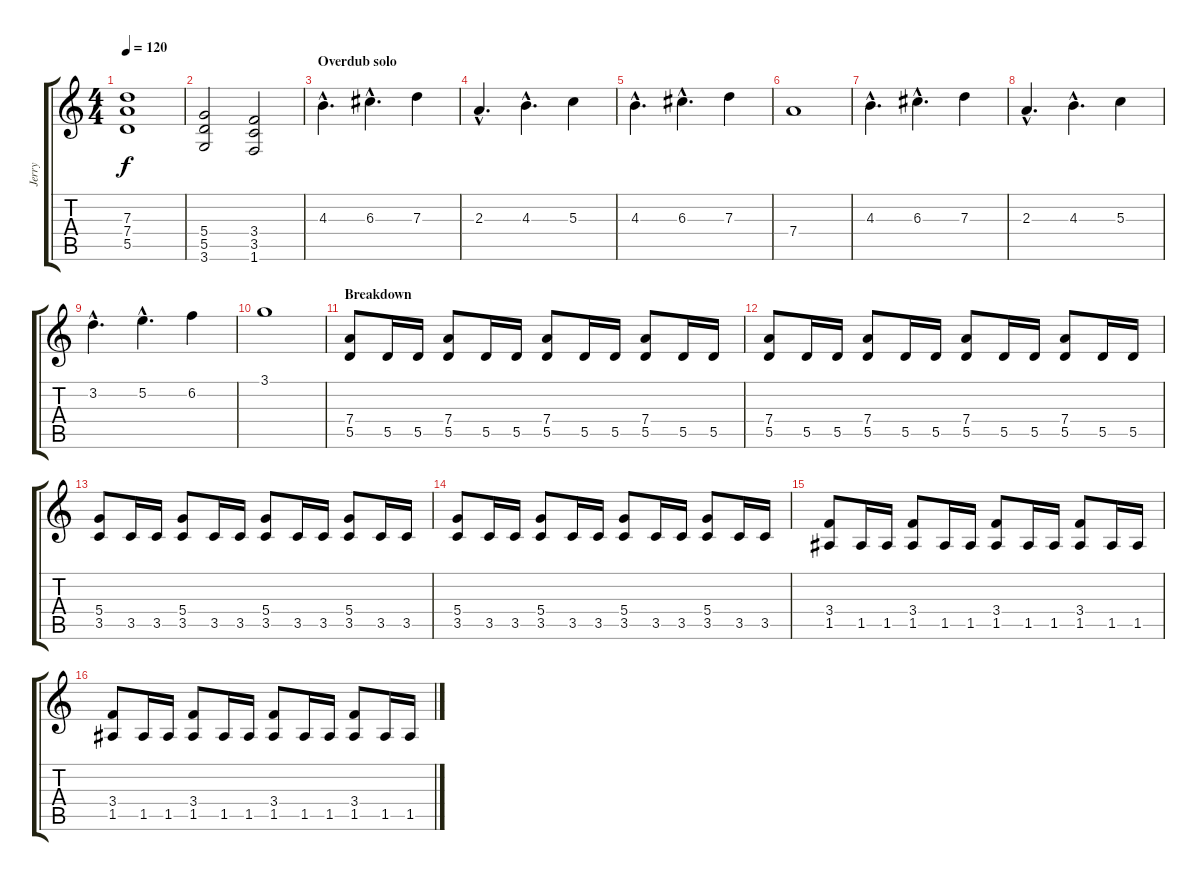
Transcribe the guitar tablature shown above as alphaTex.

\track ("Jerry" "Jerry") {instrument distortionguitar}
\staff {score tabs}
\tuning (E4 B3 G3 D3 A2 E2) {hide}
\ts (4 4)
\tempo 120
\clef g2
\ks c
(7.3 7.4 5.5).1{dy f} |
(5.4 5.5 3.6).2 (3.4 3.5 1.6).2 |
\section ("" "Overdub solo")
4.3{hac}.4{d volume 15 balance 16} 6.3{hac}.4{d} 7.3.4 |
2.3{hac}.4{d} 4.3{hac}.4{d} 5.3.4 |
4.3{hac}.4{d} 6.3{hac}.4{d} 7.3.4 |
7.4.1 |
4.3{hac}.4{d} 6.3{hac}.4{d} 7.3.4 |
2.3{hac}.4{d} 4.3{hac}.4{d} 5.3.4 |
3.2{hac}.4{d} 5.2{hac}.4{d} 6.2.4 |
3.1.1 |
\section ("" "Breakdown")
(7.4 5.5).8{volume 14} 5.5.16 5.5.16 (7.4 5.5).8 5.5.16 5.5.16 (7.4 5.5).8 5.5.16 5.5.16 (7.4 5.5).8 5.5.16 5.5.16 |
(7.4 5.5).8 5.5.16 5.5.16 (7.4 5.5).8 5.5.16 5.5.16 (7.4 5.5).8 5.5.16 5.5.16 (7.4 5.5).8 5.5.16 5.5.16 |
(5.4 3.5).8 3.5.16 3.5.16 (5.4 3.5).8 3.5.16 3.5.16 (5.4 3.5).8 3.5.16 3.5.16 (5.4 3.5).8 3.5.16 3.5.16 |
(5.4 3.5).8 3.5.16 3.5.16 (5.4 3.5).8 3.5.16 3.5.16 (5.4 3.5).8 3.5.16 3.5.16 (5.4 3.5).8 3.5.16 3.5.16 |
(3.4 1.5).8 1.5.16 1.5.16 (3.4 1.5).8 1.5.16 1.5.16 (3.4 1.5).8 1.5.16 1.5.16 (3.4 1.5).8 1.5.16 1.5.16 |
(3.4 1.5).8 1.5.16 1.5.16 (3.4 1.5).8 1.5.16 1.5.16 (3.4 1.5).8 1.5.16 1.5.16 (3.4 1.5).8 1.5.16 1.5.16
